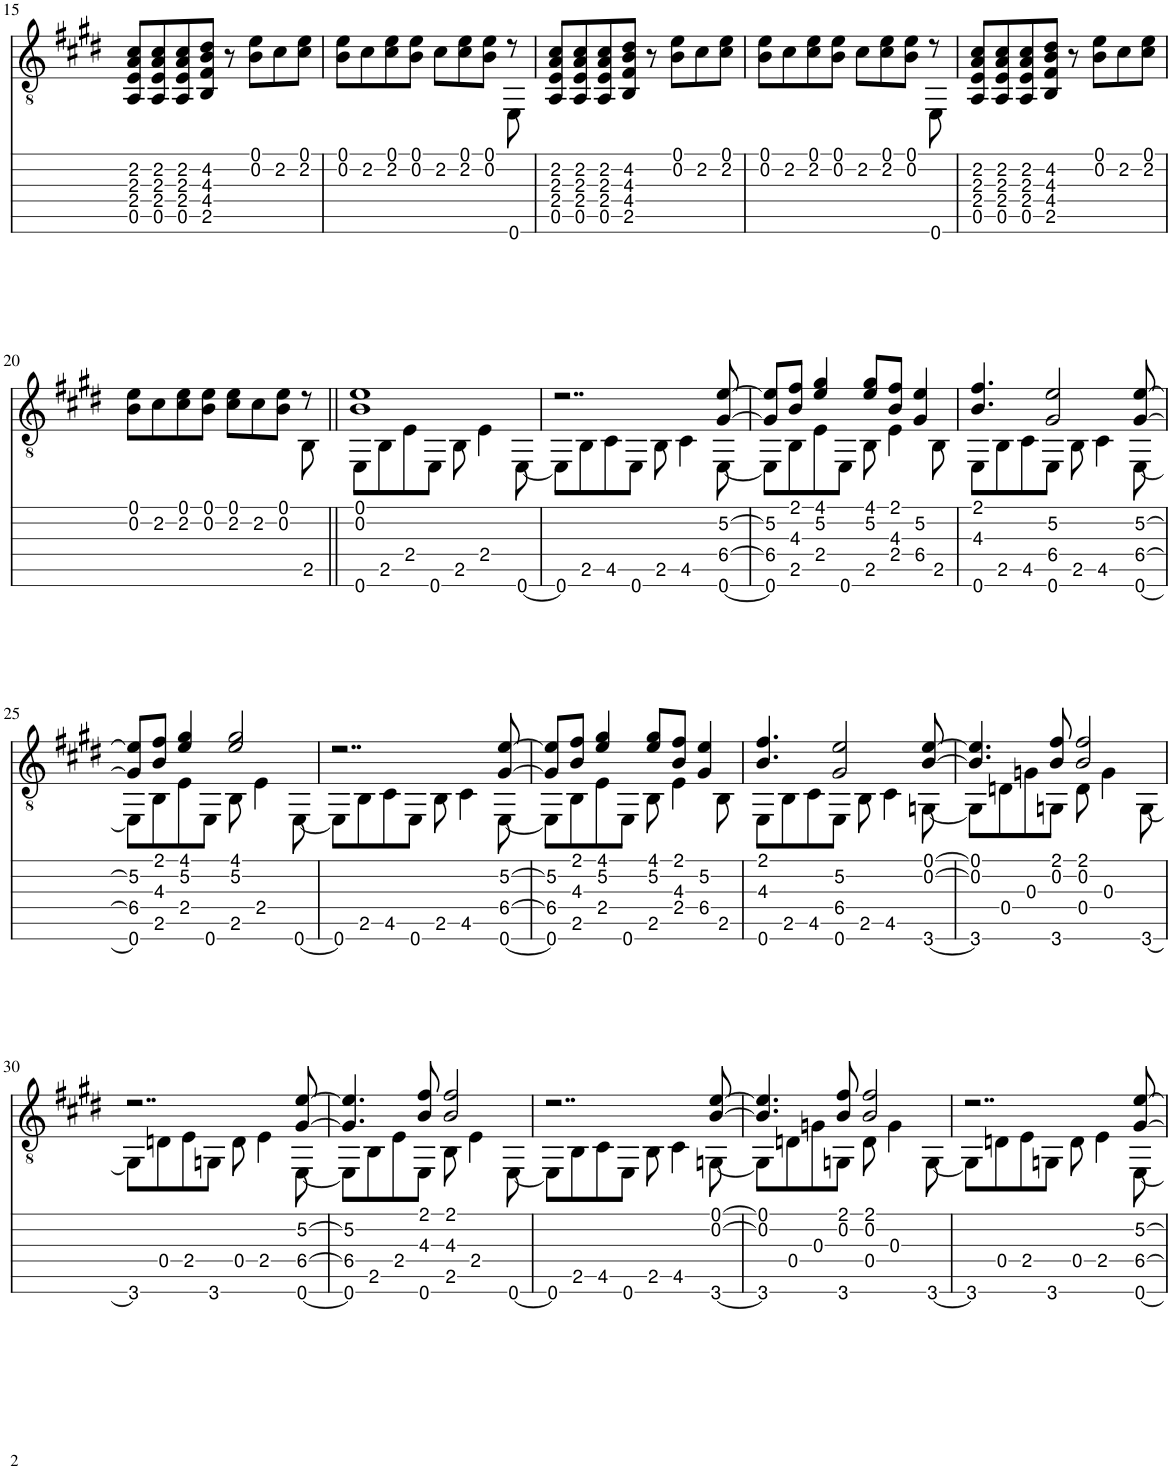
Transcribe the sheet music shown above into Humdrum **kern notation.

**kern	**kern
*part1	*part1
*staff2	*staff1
*I"Guitar	*
*I'Guit.	*
!!LO:PB:g=z
*	*clefGv2
*k[f#c#g#d#]	*k[f#c#g#d#]
*M4/4	*M4/4
=15	=15
8AA\ 8E\ 8A\ 8c#\L	8AA/ 8E/ 8A/ 8c#/L
8AA\ 8E\ 8A\ 8c#\J	8AA/ 8E/ 8A/ 8c#/
8AA\ 8E\ 8A\ 8c#\L	8AA/ 8E/ 8A/ 8c#/
8BB\ 8F#\ 8B\ 8d#\J	8BB/ 8F#/ 8B/ 8d#/J
8r	8r
8B 8e	8B\ 8e\L
8c#L	8c#\
8c#\ 8e\J	8c#\ 8e\J
=16	=16
*^	*^
8B\ 8e\L	2..ryy	8B\ 8e\L	2..ryy
8c#J	.	8c#\	.
8c#\ 8e\L	.	8c#\ 8e\	.
8B\ 8e\J	.	8B\ 8e\J	.
8c#L	.	8c#\L	.
8c#\ 8e\J	.	8c#\ 8e\	.
8B 8e	.	8B\ 8e\J	.
8r	8EE	8r	8EE\
*v	*v	*	*
*	*v	*v
=17	=17
8AA\ 8E\ 8A\ 8c#\L	8AA/ 8E/ 8A/ 8c#/L
8AA\ 8E\ 8A\ 8c#\J	8AA/ 8E/ 8A/ 8c#/
8AA\ 8E\ 8A\ 8c#\L	8AA/ 8E/ 8A/ 8c#/
8BB\ 8F#\ 8B\ 8d#\J	8BB/ 8F#/ 8B/ 8d#/J
8r	8r
8B 8e	8B\ 8e\L
8c#L	8c#\
8c#\ 8e\J	8c#\ 8e\J
=18	=18
*^	*^
8B\ 8e\L	2..ryy	8B\ 8e\L	2..ryy
8c#J	.	8c#\	.
8c#\ 8e\L	.	8c#\ 8e\	.
8B\ 8e\J	.	8B\ 8e\J	.
8c#L	.	8c#\L	.
8c#\ 8e\J	.	8c#\ 8e\	.
8B 8e	.	8B\ 8e\J	.
8r	8EE	8r	8EE\
*v	*v	*	*
*	*v	*v
=19	=19
8AA\ 8E\ 8A\ 8c#\L	8AA/ 8E/ 8A/ 8c#/L
8AA\ 8E\ 8A\ 8c#\J	8AA/ 8E/ 8A/ 8c#/
8AA\ 8E\ 8A\ 8c#\L	8AA/ 8E/ 8A/ 8c#/
8BB\ 8F#\ 8B\ 8d#\J	8BB/ 8F#/ 8B/ 8d#/J
8r	8r
8B 8e	8B\ 8e\L
8c#L	8c#\
8c#\ 8e\J	8c#\ 8e\J
!!LO:LB:g=z
=20	=20
*^	*^
8B\ 8e\L	2..ryy	8B\ 8e\L	2..ryy
8c#J	.	8c#\	.
8c#\ 8e\L	.	8c#\ 8e\	.
8B\ 8e\J	.	8B\ 8e\J	.
8c#\ 8e\L	.	8c#\ 8e\L	.
8c#J	.	8c#\	.
8B 8e	.	8B\ 8e\J	.
8r	8BB	8r	8BB\
=21||	=21||	=21||	=21||
1B 1e	8EEL	1B 1e	8EE\L
.	8BBJ	.	8BB\
.	8EL	.	8E\
.	8EEJ	.	8EE\J
.	8BB	.	8BB\
.	4E	.	4E\
.	[8EE	.	[8EE\
=22	=22	=22	=22
2..r	8EEL]	2..r	8EE\L]
.	8BBJ	.	8BB\
.	8C#L	.	8C#\
.	8EEJ	.	8EE\J
.	8BB	.	8BB\
.	4C#	.	4C#\
[8G# [8e	[8EE	[8G#/ [8e/	[8EE\
=23	=23	=23	=23
8G#]\ 8e]\L	8EEL]	8G#/] 8e/]L	8EE\L]
8B\ 8f#\J	8BBJ	8B/ 8f#/J	8BB\
4e 4g#	8EL	4e/ 4g#/	8E\
.	8EEJ	.	8EE\J
8e\ 8g#\L	8BB	8e/ 8g#/L	8BB\
8B\ 8f#\J	4E	8B/ 8f#/J	4E\
4G# 4e	.	4G#/ 4e/	.
.	8BB	.	8BB\
=24	=24	=24	=24
4.B 4.f#	8EEL	4.B/ 4.f#/	8EE\L
.	8BBJ	.	8BB\
.	8C#L	.	8C#\
2G# 2e	8EEJ	2G#/ 2e/	8EE\J
.	8BB	.	8BB\
.	4C#	.	4C#\
[8G# [8e	[8EE	[8G#/ [8e/	[8EE\
!!LO:LB:g=z	!!
=25	=25	=25	=25
8G#]\ 8e]\L	8EEL]	8G#/] 8e/]L	8EE\L]
8B\ 8f#\J	8BBJ	8B/ 8f#/J	8BB\
4e 4g#	8EL	4e/ 4g#/	8E\
.	8EEJ	.	8EE\J
2e 2g#	8BB	2e/ 2g#/	8BB\
.	4E	.	4E\
.	[8EE	.	[8EE\
=26	=26	=26	=26
2..r	8EEL]	2..r	8EE\L]
.	8BBJ	.	8BB\
.	8C#L	.	8C#\
.	8EEJ	.	8EE\J
.	8BB	.	8BB\
.	4C#	.	4C#\
[8G# [8e	[8EE	[8G#/ [8e/	[8EE\
=27	=27	=27	=27
8G#]\ 8e]\L	8EEL]	8G#/] 8e/]L	8EE\L]
8B\ 8f#\J	8BBJ	8B/ 8f#/J	8BB\
4e 4g#	8EL	4e/ 4g#/	8E\
.	8EEJ	.	8EE\J
8e\ 8g#\L	8BB	8e/ 8g#/L	8BB\
8B\ 8f#\J	4E	8B/ 8f#/J	4E\
4G# 4e	.	4G#/ 4e/	.
.	8BB	.	8BB\
=28	=28	=28	=28
4.B 4.f#	8EEL	4.B/ 4.f#/	8EE\L
.	8BBJ	.	8BB\
.	8C#L	.	8C#\
2G# 2e	8EEJ	2G#/ 2e/	8EE\J
.	8BB	.	8BB\
.	4C#	.	4C#\
[8B [8e	[8GG	[8B/ [8e/	[8GGn\
=29	=29	=29	=29
4.B] 4.e]	8GGL]	4.B/] 4.e/]	8GG\L]
.	8DJ	.	8Dn\
.	8GL	.	8Gn\
8B 8f#	8GGJ	8B/ 8f#/	8GGn\J
2B 2f#	8D	2B/ 2f#/	8D\
.	4G	.	4G\
.	[8GG	.	[8GG\
!!LO:LB:g=z	!!
=30	=30	=30	=30
2..r	8GGL]	2..r	8GG\L]
.	8DJ	.	8Dn\
.	8EL	.	8E\
.	8GGJ	.	8GGn\J
.	8D	.	8D\
.	4E	.	4E\
[8G# [8e	[8EE	[8G#/ [8e/	[8EE\
=31	=31	=31	=31
4.G#] 4.e]	8EEL]	4.G#/] 4.e/]	8EE\L]
.	8BBJ	.	8BB\
.	8EL	.	8E\
8B 8f#	8EEJ	8B/ 8f#/	8EE\J
2B 2f#	8BB	2B/ 2f#/	8BB\
.	4E	.	4E\
.	[8EE	.	[8EE\
=32	=32	=32	=32
2..r	8EEL]	2..r	8EE\L]
.	8BBJ	.	8BB\
.	8C#L	.	8C#\
.	8EEJ	.	8EE\J
.	8BB	.	8BB\
.	4C#	.	4C#\
[8B [8e	[8GG	[8B/ [8e/	[8GGn\
=33	=33	=33	=33
4.B] 4.e]	8GGL]	4.B/] 4.e/]	8GG\L]
.	8DJ	.	8Dn\
.	8GL	.	8Gn\
8B 8f#	8GGJ	8B/ 8f#/	8GGn\J
2B 2f#	8D	2B/ 2f#/	8D\
.	4G	.	4G\
.	[8GG	.	[8GG\
=34	=34	=34	=34
2..r	8GGL]	2..r	8GG\L]
.	8DJ	.	8Dn\
.	8EL	.	8E\
.	8GGJ	.	8GGn\J
.	8D	.	8D\
.	4E	.	4E\
[8G# [8e	[8EE	[8G#/ [8e/	[8EE\
*v	*v	*	*
*	*v	*v
=	=
*-	*-
